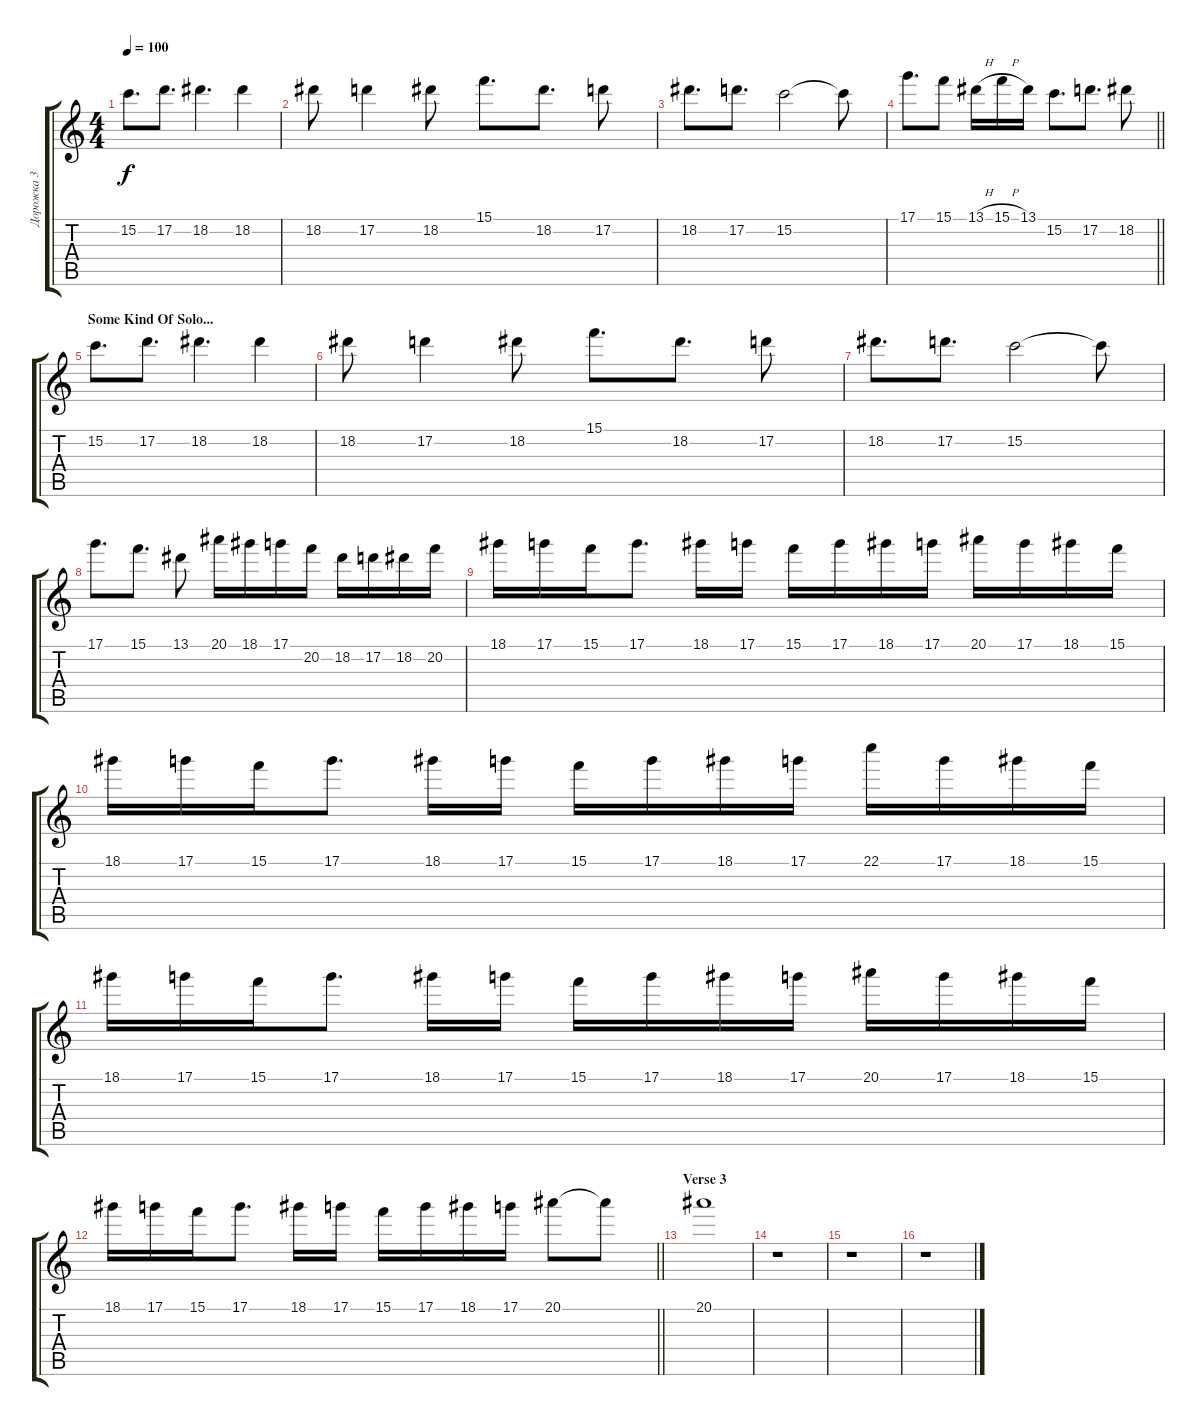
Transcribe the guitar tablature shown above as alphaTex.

\track ("Дорожка 3" "Дорожка 3") {instrument distortionguitar}
\staff {score tabs}
\tuning (D4 A3 F3 C3 G2 C2) {hide}
\ts (4 4)
\tempo 100
\clef g2
\ks c
15.2.8{d dy f} 17.2.8{d} 18.2.4{d} 18.2.4 |
18.2.8 17.2.4 18.2.8 15.1.8{d} 18.2.8{d} 17.2.8 |
18.2.8{d} 17.2.8{d} 15.2.2 15.2{t}.8 |
\barLineRight lightlight
17.1.8{d} 15.1.8 13.1{h}.16 15.1{h}.16 13.1.16 15.2.8{d} 17.2.8{d} 18.2.8 |
\section ("" "Some Kind Of Solo...")
15.2.8{d balance 8} 17.2.8{d} 18.2.4{d} 18.2.4 |
18.2.8 17.2.4 18.2.8 15.1.8{d} 18.2.8{d} 17.2.8 |
18.2.8{d} 17.2.8{d} 15.2.2 15.2{t}.8 |
17.1.8{d} 15.1.8{d} 13.1.8 20.1.16 18.1.16 17.1.16 20.2.16 18.2.16 17.2.16 18.2.16 20.2.16 |
18.1.16 17.1.16 15.1.16 17.1.8{d} 18.1.16 17.1.16 15.1.16 17.1.16 18.1.16 17.1.16 20.1.16 17.1.16 18.1.16 15.1.16 |
18.1.16 17.1.16 15.1.16 17.1.8{d} 18.1.16 17.1.16 15.1.16 17.1.16 18.1.16 17.1.16 22.1.16 17.1.16 18.1.16 15.1.16 |
18.1.16 17.1.16 15.1.16 17.1.8{d} 18.1.16 17.1.16 15.1.16 17.1.16 18.1.16 17.1.16 20.1.16 17.1.16 18.1.16 15.1.16 |
\barLineRight lightlight
18.1.16 17.1.16 15.1.16 17.1.8{d} 18.1.16 17.1.16 15.1.16 17.1.16 18.1.16 17.1.16 20.1.8 20.1{t}.8 |
\section ("" "Verse 3")
20.1.1{volume 0} |
r.1 |
r.1 |
r.1
